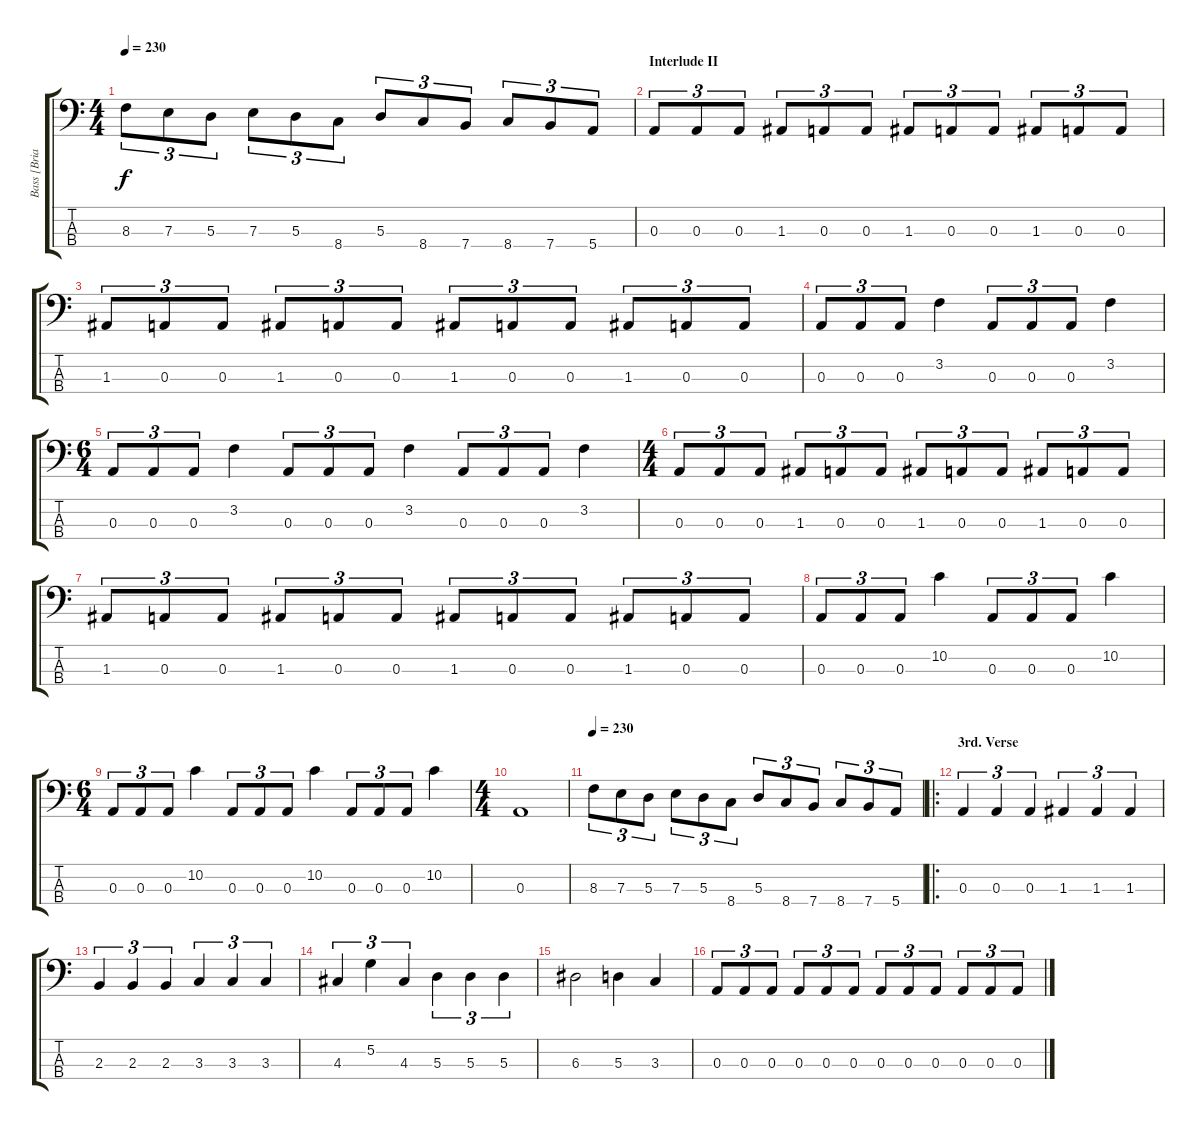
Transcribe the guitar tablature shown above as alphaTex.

\track ("Bass [Brian Bonini]" "Bass [Bria") {instrument electricbassfinger}
\staff {score tabs}
\tuning (G2 D2 A1 E1) {hide}
\ts (4 4)
\tempo 230
\clef f4
\ks c
8.3.8{tu (3 2) dy f} 7.3.8{tu (3 2)} 5.3.8{tu (3 2)} 7.3.8{tu (3 2)} 5.3.8{tu (3 2)} 8.4.8{tu (3 2)} 5.3.8{tu (3 2)} 8.4.8{tu (3 2)} 7.4.8{tu (3 2)} 8.4.8{tu (3 2)} 7.4.8{tu (3 2)} 5.4.8{tu (3 2)} |
\section ("" "Interlude II")
0.3.8{tu (3 2)} 0.3.8{tu (3 2)} 0.3.8{tu (3 2)} 1.3.8{tu (3 2)} 0.3.8{tu (3 2)} 0.3.8{tu (3 2)} 1.3.8{tu (3 2)} 0.3.8{tu (3 2)} 0.3.8{tu (3 2)} 1.3.8{tu (3 2)} 0.3.8{tu (3 2)} 0.3.8{tu (3 2)} |
1.3.8{tu (3 2)} 0.3.8{tu (3 2)} 0.3.8{tu (3 2)} 1.3.8{tu (3 2)} 0.3.8{tu (3 2)} 0.3.8{tu (3 2)} 1.3.8{tu (3 2)} 0.3.8{tu (3 2)} 0.3.8{tu (3 2)} 1.3.8{tu (3 2)} 0.3.8{tu (3 2)} 0.3.8{tu (3 2)} |
0.3.8{tu (3 2)} 0.3.8{tu (3 2)} 0.3.8{tu (3 2)} 3.2.4 0.3.8{tu (3 2)} 0.3.8{tu (3 2)} 0.3.8{tu (3 2)} 3.2.4 |
\ts (6 4)
0.3.8{tu (3 2)} 0.3.8{tu (3 2)} 0.3.8{tu (3 2)} 3.2.4 0.3.8{tu (3 2)} 0.3.8{tu (3 2)} 0.3.8{tu (3 2)} 3.2.4 0.3.8{tu (3 2)} 0.3.8{tu (3 2)} 0.3.8{tu (3 2)} 3.2.4 |
\ts (4 4)
0.3.8{tu (3 2)} 0.3.8{tu (3 2)} 0.3.8{tu (3 2)} 1.3.8{tu (3 2)} 0.3.8{tu (3 2)} 0.3.8{tu (3 2)} 1.3.8{tu (3 2)} 0.3.8{tu (3 2)} 0.3.8{tu (3 2)} 1.3.8{tu (3 2)} 0.3.8{tu (3 2)} 0.3.8{tu (3 2)} |
1.3.8{tu (3 2)} 0.3.8{tu (3 2)} 0.3.8{tu (3 2)} 1.3.8{tu (3 2)} 0.3.8{tu (3 2)} 0.3.8{tu (3 2)} 1.3.8{tu (3 2)} 0.3.8{tu (3 2)} 0.3.8{tu (3 2)} 1.3.8{tu (3 2)} 0.3.8{tu (3 2)} 0.3.8{tu (3 2)} |
0.3.8{tu (3 2)} 0.3.8{tu (3 2)} 0.3.8{tu (3 2)} 10.2.4 0.3.8{tu (3 2)} 0.3.8{tu (3 2)} 0.3.8{tu (3 2)} 10.2.4 |
\ts (6 4)
0.3.8{tu (3 2)} 0.3.8{tu (3 2)} 0.3.8{tu (3 2)} 10.2.4 0.3.8{tu (3 2)} 0.3.8{tu (3 2)} 0.3.8{tu (3 2)} 10.2.4 0.3.8{tu (3 2)} 0.3.8{tu (3 2)} 0.3.8{tu (3 2)} 10.2.4 |
\ts (4 4)
0.3.1 |
\tempo 230
8.3.8{tu (3 2)} 7.3.8{tu (3 2)} 5.3.8{tu (3 2)} 7.3.8{tu (3 2)} 5.3.8{tu (3 2)} 8.4.8{tu (3 2)} 5.3.8{tu (3 2)} 8.4.8{tu (3 2)} 7.4.8{tu (3 2)} 8.4.8{tu (3 2)} 7.4.8{tu (3 2)} 5.4.8{tu (3 2)} |
\ro
\section ("" "3rd. Verse")
0.3.4{tu (3 2)} 0.3.4{tu (3 2)} 0.3.4{tu (3 2)} 1.3.4{tu (3 2)} 1.3.4{tu (3 2)} 1.3.4{tu (3 2)} |
2.3.4{tu (3 2)} 2.3.4{tu (3 2)} 2.3.4{tu (3 2)} 3.3.4{tu (3 2)} 3.3.4{tu (3 2)} 3.3.4{tu (3 2)} |
4.3.4{tu (3 2)} 5.2.4{tu (3 2)} 4.3.4{tu (3 2)} 5.3.4{tu (3 2)} 5.3.4{tu (3 2)} 5.3.4{tu (3 2)} |
6.3.2 5.3.4 3.3.4 |
0.3.8{tu (3 2)} 0.3.8{tu (3 2)} 0.3.8{tu (3 2)} 0.3.8{tu (3 2)} 0.3.8{tu (3 2)} 0.3.8{tu (3 2)} 0.3.8{tu (3 2)} 0.3.8{tu (3 2)} 0.3.8{tu (3 2)} 0.3.8{tu (3 2)} 0.3.8{tu (3 2)} 0.3.8{tu (3 2)}
